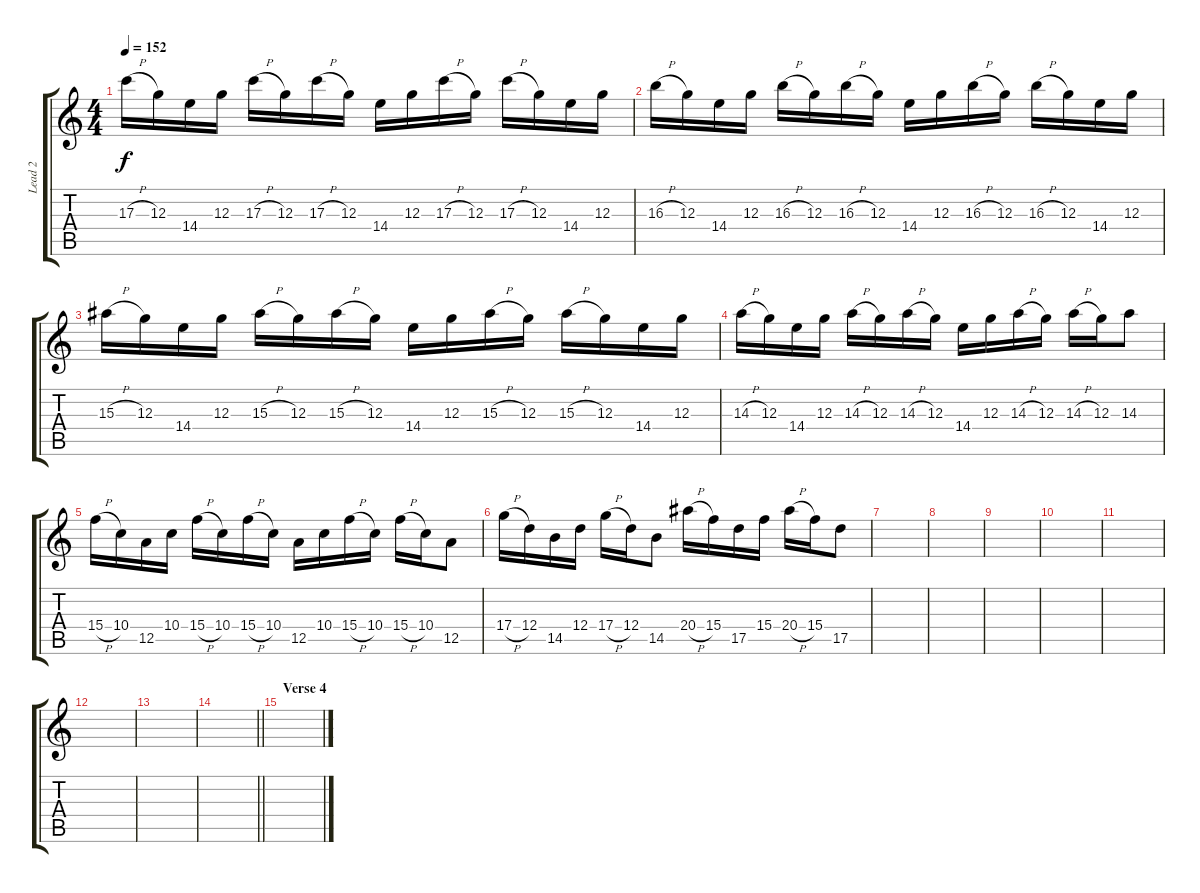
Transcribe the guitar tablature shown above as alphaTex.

\track ("Lead 2" "Lead 2") {instrument distortionguitar}
\staff {score tabs}
\tuning (E4 B3 G3 D3 A2 E2) {hide}
\ts (4 4)
\tempo 152
\clef g2
\ks c
17.3{h}.16{dy f} 12.3.16 14.4.16 12.3.16 17.3{h}.16 12.3.16 17.3{h}.16 12.3.16 14.4.16 12.3.16 17.3{h}.16 12.3.16 17.3{h}.16 12.3.16 14.4.16 12.3.16 |
16.3{h}.16 12.3.16 14.4.16 12.3.16 16.3{h}.16 12.3.16 16.3{h}.16 12.3.16 14.4.16 12.3.16 16.3{h}.16 12.3.16 16.3{h}.16 12.3.16 14.4.16 12.3.16 |
15.3{h}.16 12.3.16 14.4.16 12.3.16 15.3{h}.16 12.3.16 15.3{h}.16 12.3.16 14.4.16 12.3.16 15.3{h}.16 12.3.16 15.3{h}.16 12.3.16 14.4.16 12.3.16 |
14.3{h}.16 12.3.16 14.4.16 12.3.16 14.3{h}.16 12.3.16 14.3{h}.16 12.3.16 14.4.16 12.3.16 14.3{h}.16 12.3.16 14.3{h}.16 12.3.16 14.3.8 |
15.4{h}.16 10.4.16 12.5.16 10.4.16 15.4{h}.16 10.4.16 15.4{h}.16 10.4.16 12.5.16 10.4.16 15.4{h}.16 10.4.16 15.4{h}.16 10.4.16 12.5.8 |
17.4{h}.16 12.4.16 14.5.16 12.4.16 17.4{h}.16 12.4.16 14.5.8 20.4{h}.16 15.4.16 17.5.16 15.4.16 20.4{h}.16 15.4.16 17.5.8 |
|
|
|
|
|
|
|
\barLineRight lightlight
|
\section ("" "Verse 4")
